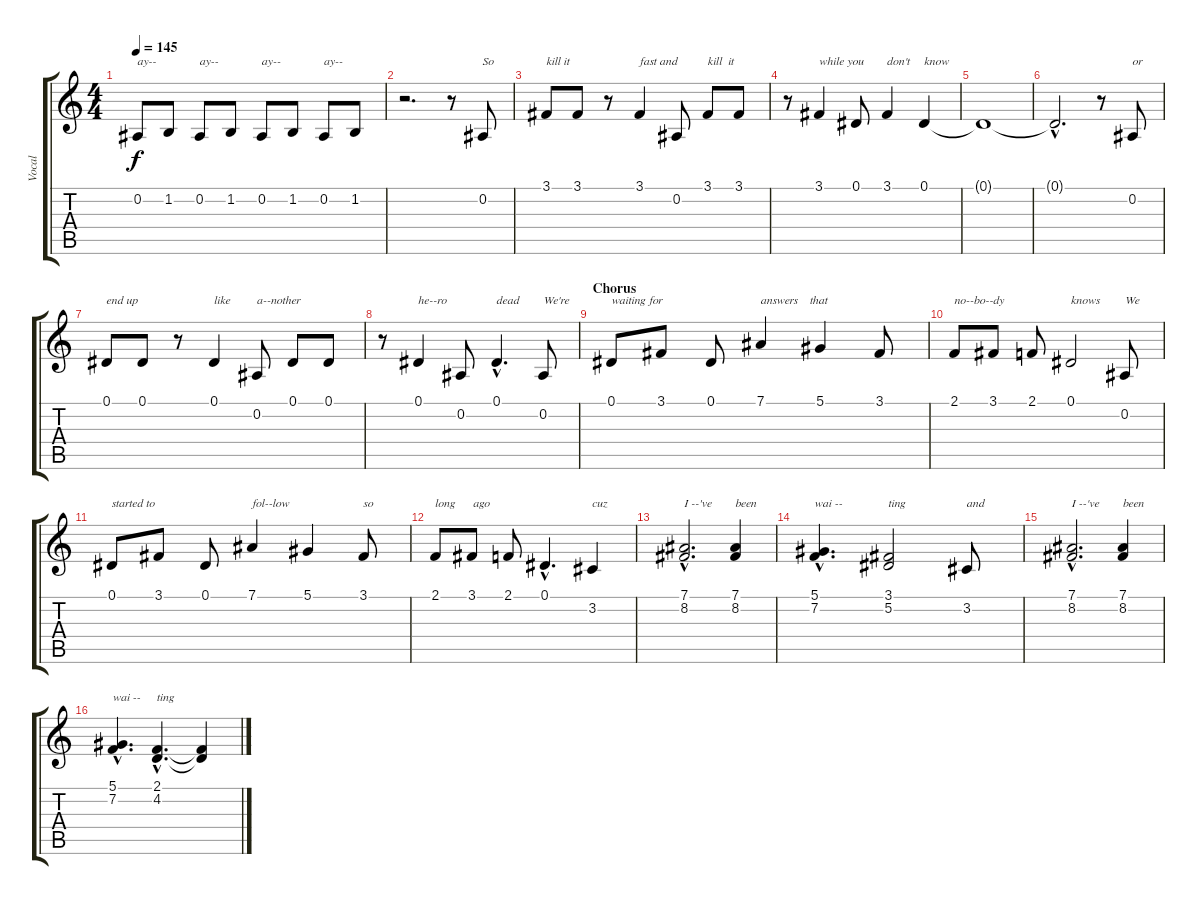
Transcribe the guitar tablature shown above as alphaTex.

\track ("Vocal" "Vocal") {instrument clarinet}
\staff {score tabs}
\tuning (Eb4 Bb3 Gb3 Db3 Ab2 Eb2) {hide}
\ts (4 4)
\tempo 145
\clef g2
\ks c
0.2.8{txt "ay--" dy f} 1.2.8 0.2.8{txt "ay--"} 1.2.8 0.2.8{txt "ay--"} 1.2.8 0.2.8{txt "ay--"} 1.2.8 |
r.2{d} r.8 0.2.8{txt "So"} |
3.1.8{txt "kill it"} 3.1.8 r.8 3.1.4{txt "fast and"} 0.2.8 3.1.8{txt "kill  it"} 3.1.8 |
r.8 3.1.4{txt "while you"} 0.1.8 3.1.4{txt "don't"} 0.1.4{txt "know"} |
0.1{t}.1 |
0.1{hac t}.2{d} r.8 0.2.8{txt "or"} |
0.1.8{txt "end up"} 0.1.8 r.8 0.1.4{txt "like"} 0.2.8{txt "a--nother"} 0.1.8 0.1.8 |
r.8 0.1.4{txt "he--ro"} 0.2.8 0.1{hac}.4{d txt "dead"} 0.2.8{txt "We're"} |
\section ("" "Chorus")
0.1.8{txt "waiting for"} 3.1.8 0.1.8 7.1.4{txt "answers    that"} 5.1.4 3.1.8 |
2.1.8{txt "no--bo--dy"} 3.1.8 2.1.8 0.1.2{txt "knows"} 0.2.8{txt "We"} |
0.1.8{txt "started to"} 3.1.8 0.1.8 7.1.4{txt "fol--low"} 5.1.4 3.1.8{txt "so"} |
2.1.8{txt "long      ago"} 3.1.8 2.1.8 0.1{hac}.4{d} 3.2.4{txt "cuz"} |
(7.1{hac} 8.2{hac}).2{d txt "I --'ve"} (7.1 8.2).4{txt "been"} |
(5.1{hac} 7.2{hac}).4{d txt "wai --"} (3.1 5.2).2{txt "ting"} 3.2.8{txt "and"} |
(7.1{hac} 8.2{hac}).2{d txt "I --'ve"} (7.1 8.2).4{txt "been"} |
(5.1{hac} 7.2{hac}).4{d txt "wai --"} (2.1{hac} 4.2{hac}).4{d txt "ting"} (2.1{t} 4.2{t}).4
